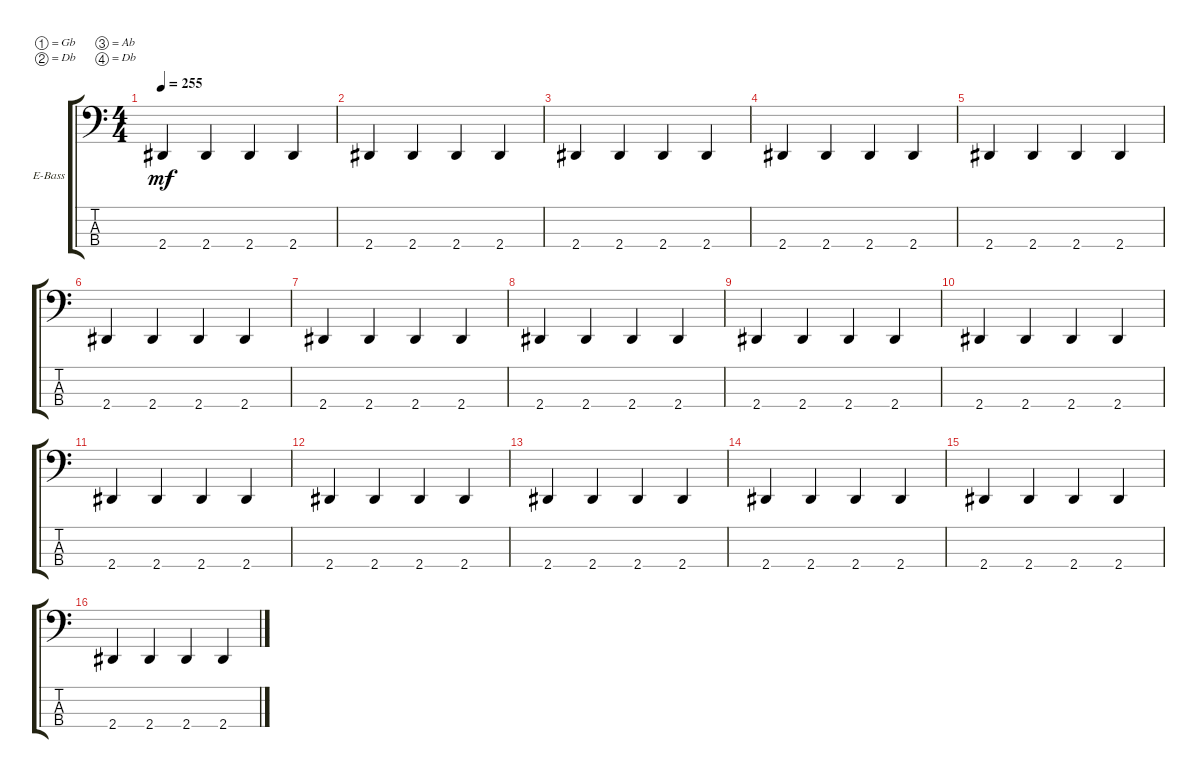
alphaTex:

\bracketExtendMode groupsimilarinstruments
\firstSystemTrackNameOrientation horizontal
\otherSystemsTrackNameOrientation horizontal
\track ("Bass" "E-Bass") {instrument electricbassfinger}
\staff {score tabs}
\tuning (Gb2 Db2 Ab1 Db1)
\ts (4 4)
\tempo 255
\clef f4
\ks c
2.4.4{dy mf} 2.4.4 2.4.4 2.4.4 |
2.4.4 2.4.4 2.4.4 2.4.4 |
2.4.4 2.4.4 2.4.4 2.4.4 |
2.4.4 2.4.4 2.4.4 2.4.4 |
2.4.4 2.4.4 2.4.4 2.4.4 |
2.4.4 2.4.4 2.4.4 2.4.4 |
2.4.4 2.4.4 2.4.4 2.4.4 |
2.4.4 2.4.4 2.4.4 2.4.4 |
2.4.4 2.4.4 2.4.4 2.4.4 |
2.4.4 2.4.4 2.4.4 2.4.4 |
2.4.4 2.4.4 2.4.4 2.4.4 |
2.4.4 2.4.4 2.4.4 2.4.4 |
2.4.4 2.4.4 2.4.4 2.4.4 |
2.4.4 2.4.4 2.4.4 2.4.4 |
2.4.4 2.4.4 2.4.4 2.4.4 |
2.4.4 2.4.4 2.4.4 2.4.4
